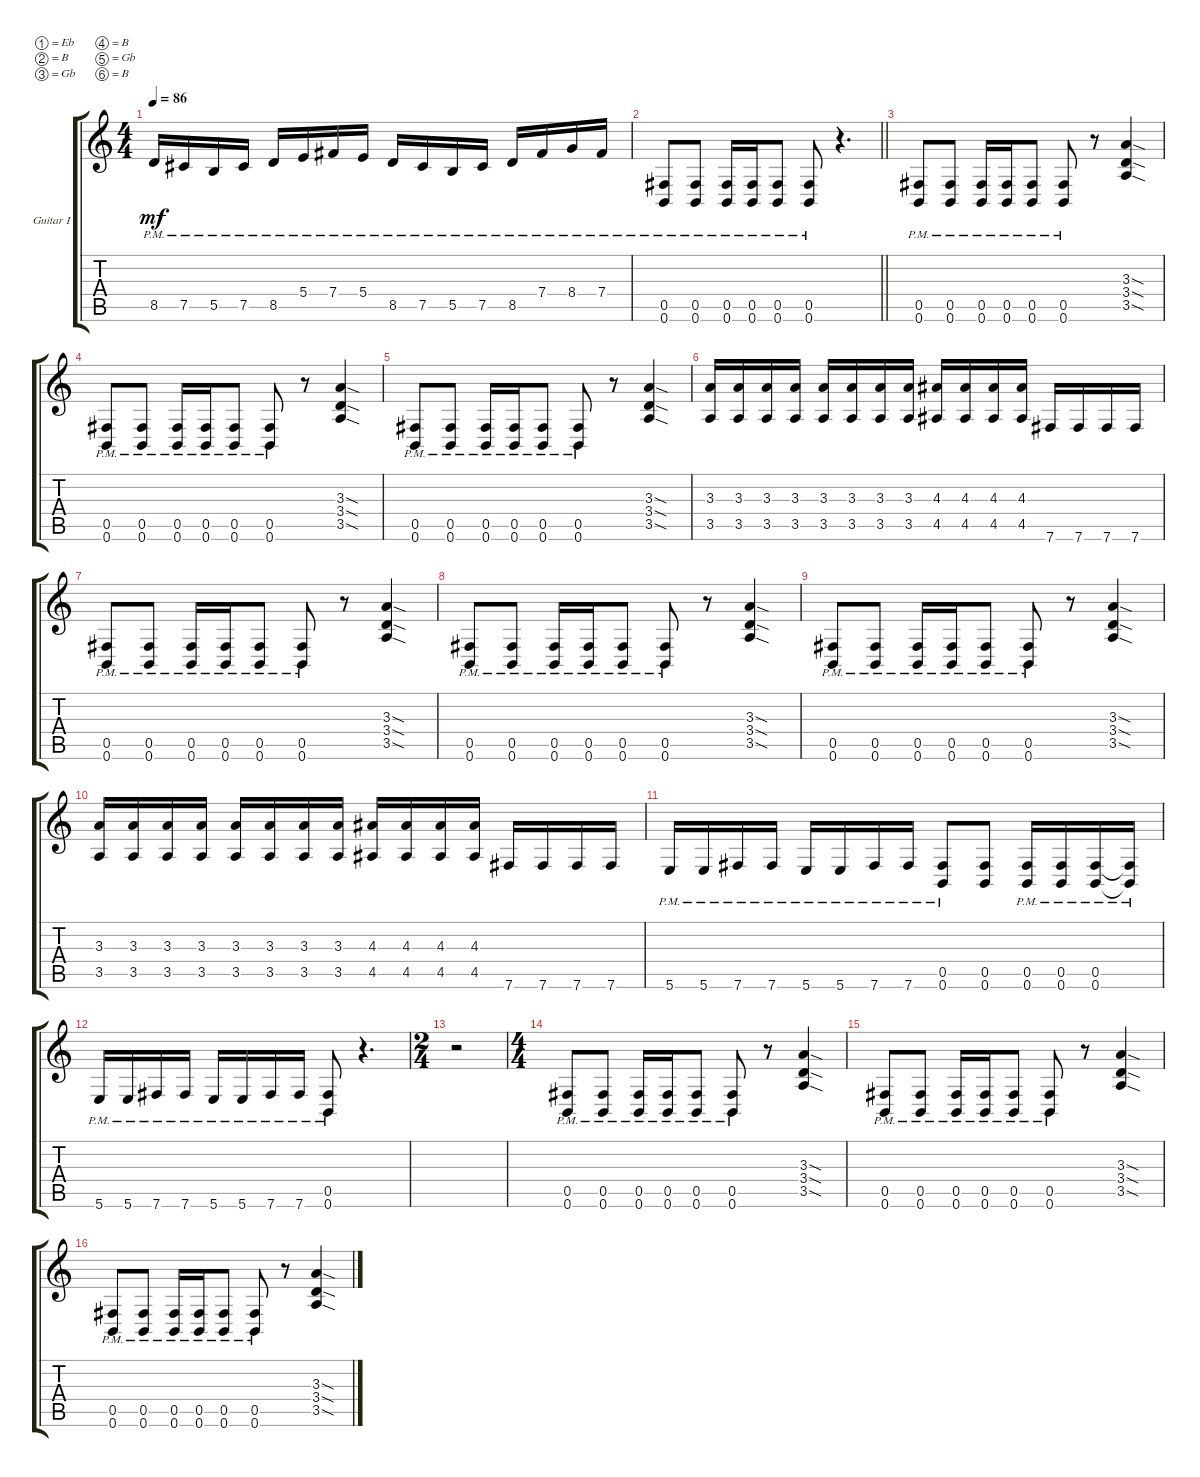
\defaultSystemsLayout 4
\bracketExtendMode groupsimilarinstruments
\firstSystemTrackNameOrientation horizontal
\otherSystemsTrackNameOrientation horizontal
\track ("Guitar I" "Guitar I") {instrument acousticguitarsteel}
\staff {score tabs}
\tuning (Eb4 B3 Gb3 B2 Gb2 B1)
\ts (4 4)
\tempo 86
\clef g2
\ks c
8.5{pm}.16{dy mf} 7.5{pm}.16 5.5{pm}.16 7.5{pm}.16 8.5{pm}.16 5.4{pm}.16 7.4{pm}.16 5.4{pm}.16 8.5{pm}.16 7.5{pm}.16 5.5{pm}.16 7.5{pm}.16 8.5{pm}.16 7.4{pm}.16 8.4{pm}.16 7.4{pm}.16 |
\barLineRight lightlight
(0.6{pm} 0.5{pm}).8 (0.6{pm} 0.5{pm}).8 (0.6{pm} 0.5{pm}).16 (0.6{pm} 0.5{pm}).16 (0.6{pm} 0.5{pm}).8 (0.6{pm} 0.5{pm}).8 r.4{d} |
(0.6{pm} 0.5{pm}).8 (0.6{pm} 0.5{pm}).8 (0.6{pm} 0.5{pm}).16 (0.6{pm} 0.5{pm}).16 (0.6{pm} 0.5{pm}).8 (0.6{pm} 0.5{pm}).8 r.8 (3.5{sod} 3.4{sod} 3.3{sod}).4 |
(0.6{pm} 0.5{pm}).8 (0.6{pm} 0.5{pm}).8 (0.6{pm} 0.5{pm}).16 (0.6{pm} 0.5{pm}).16 (0.6{pm} 0.5{pm}).8 (0.6{pm} 0.5{pm}).8 r.8 (3.5{sod} 3.4{sod} 3.3{sod}).4 |
(0.6{pm} 0.5{pm}).8 (0.6{pm} 0.5{pm}).8 (0.6{pm} 0.5{pm}).16 (0.6{pm} 0.5{pm}).16 (0.6{pm} 0.5{pm}).8 (0.6{pm} 0.5{pm}).8 r.8 (3.5{sod} 3.4{sod} 3.3{sod}).4 |
(3.5 3.3).16 (3.5 3.3).16 (3.5 3.3).16 (3.5 3.3).16 (3.5 3.3).16 (3.5 3.3).16 (3.5 3.3).16 (3.5 3.3).16 (4.5 4.3).16 (4.5 4.3).16 (4.5 4.3).16 (4.5 4.3).16 7.6.16 7.6.16 7.6.16 7.6.16 |
(0.6{pm} 0.5{pm}).8 (0.6{pm} 0.5{pm}).8 (0.6{pm} 0.5{pm}).16 (0.6{pm} 0.5{pm}).16 (0.6{pm} 0.5{pm}).8 (0.6{pm} 0.5{pm}).8 r.8 (3.5{sod} 3.4{sod} 3.3{sod}).4 |
(0.6{pm} 0.5{pm}).8 (0.6{pm} 0.5{pm}).8 (0.6{pm} 0.5{pm}).16 (0.6{pm} 0.5{pm}).16 (0.6{pm} 0.5{pm}).8 (0.6{pm} 0.5{pm}).8 r.8 (3.5{sod} 3.4{sod} 3.3{sod}).4 |
(0.6{pm} 0.5{pm}).8 (0.6{pm} 0.5{pm}).8 (0.6{pm} 0.5{pm}).16 (0.6{pm} 0.5{pm}).16 (0.6{pm} 0.5{pm}).8 (0.6{pm} 0.5{pm}).8 r.8 (3.5{sod} 3.4{sod} 3.3{sod}).4 |
(3.5 3.3).16 (3.5 3.3).16 (3.5 3.3).16 (3.5 3.3).16 (3.5 3.3).16 (3.5 3.3).16 (3.5 3.3).16 (3.5 3.3).16 (4.5 4.3).16 (4.5 4.3).16 (4.5 4.3).16 (4.5 4.3).16 7.6.16 7.6.16 7.6.16 7.6.16 |
5.6{pm}.16 5.6{pm}.16 7.6{pm}.16 7.6{pm}.16 5.6{pm}.16 5.6{pm}.16 7.6{pm}.16 7.6{pm}.16 (0.6{pm} 0.5{pm}).8 (0.6 0.5).8 (0.5{pm} 0.6{pm}).16 (0.5{pm} 0.6{pm}).16 (0.5{pm} 0.6{pm}).16 (0.6{pm t} 0.5{pm t}).16 |
5.6{pm}.16 5.6{pm}.16 7.6{pm}.16 7.6{pm}.16 5.6{pm}.16 5.6{pm}.16 7.6{pm}.16 7.6{pm}.16 (0.5{pm} 0.6{pm}).8 r.4{d} |
\ts (2 4)
r.2 |
\ts (4 4)
(0.6{pm} 0.5{pm}).8 (0.6{pm} 0.5{pm}).8 (0.6{pm} 0.5{pm}).16 (0.6{pm} 0.5{pm}).16 (0.6{pm} 0.5{pm}).8 (0.6{pm} 0.5{pm}).8 r.8 (3.5{sod} 3.4{sod} 3.3{sod}).4 |
(0.6{pm} 0.5{pm}).8 (0.6{pm} 0.5{pm}).8 (0.6{pm} 0.5{pm}).16 (0.6{pm} 0.5{pm}).16 (0.6{pm} 0.5{pm}).8 (0.6{pm} 0.5{pm}).8 r.8 (3.5{sod} 3.4{sod} 3.3{sod}).4 |
(0.6{pm} 0.5{pm}).8 (0.6{pm} 0.5{pm}).8 (0.6{pm} 0.5{pm}).16 (0.6{pm} 0.5{pm}).16 (0.6{pm} 0.5{pm}).8 (0.6{pm} 0.5{pm}).8 r.8 (3.5{sod} 3.4{sod} 3.3{sod}).4
